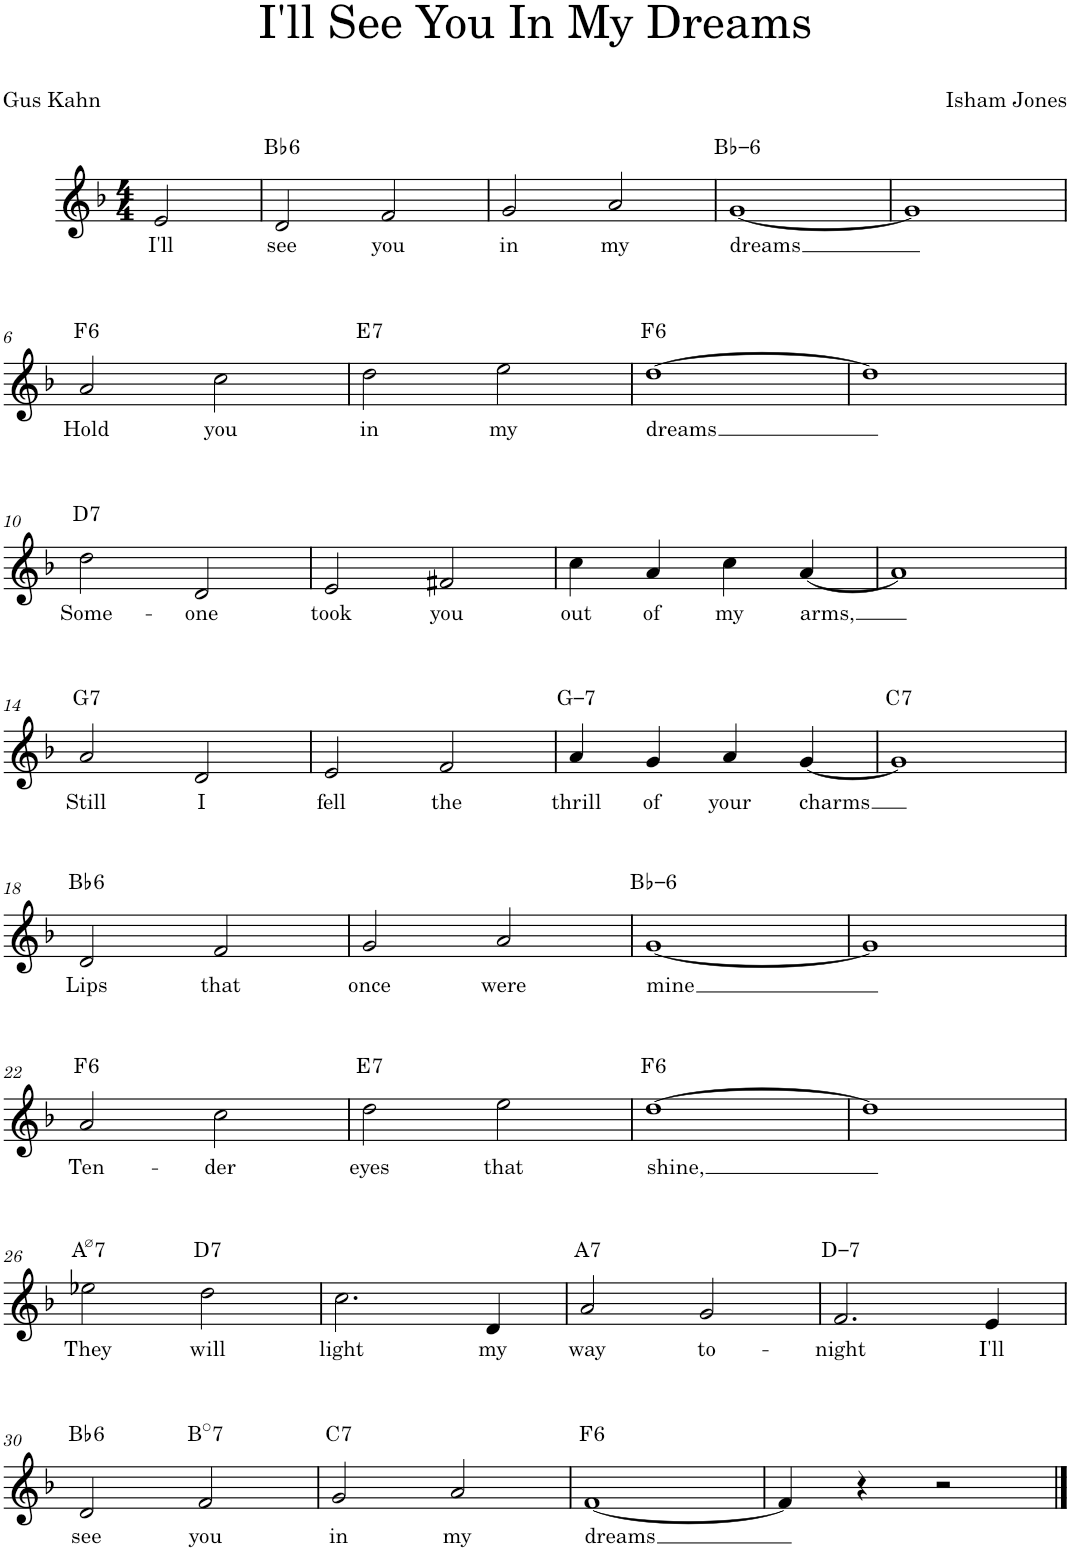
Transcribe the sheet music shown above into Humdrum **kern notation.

**kern	**text	**harte
*part1	*part1	*part1
*staff1	*staff1	*
*I"Piano	*	*
*I'Pno.	*	*
*clefG2	*	*
*k[b-]	*	*
*M4/4	*	*
=1	=1	=1
!	!LO:LY:b	!
2e/	I'll	.
=2	=2	=2
!	!LO:LY:b	!LO:H:kt=6
2d/	see	Bb:maj6
!	!LO:LY:b	!
2f/	you	.
=3	=3	=3
!	!LO:LY:b	!
2g/	in	.
!	!LO:LY:b	!
2a/	my	.
=4	=4	=4
!	!LO:LY:b	!LO:H:kt=6
[1g	dreams	Bb:min6
=5	=5	=5
1g]	.	.
!!LO:LB:g=z
=6	=6	=6
!	!LO:LY:b	!LO:H:kt=6
2a/	Hold	F:maj6
!	!LO:LY:b	!
2cc\	you	.
=7	=7	=7
!	!LO:LY:b	!LO:H:kt=7
2dd\	in	E:7
!	!LO:LY:b	!
2ee\	my	.
=8	=8	=8
!	!LO:LY:b	!LO:H:kt=6
[1dd	dreams	F:maj6
=9	=9	=9
1dd]	.	.
!!LO:LB:g=z
=10	=10	=10
!	!LO:LY:b	!LO:H:kt=7
2dd\	Some-	D:7
!	!LO:LY:b	!
2d/	-one	.
=11	=11	=11
!	!LO:LY:b	!
2e/	took	.
!	!LO:LY:b	!
2f#X/	you	.
=12	=12	=12
!	!LO:LY:b	!
4cc\	out	.
!	!LO:LY:b	!
4a/	of	.
!	!LO:LY:b	!
4cc\	my	.
!	!LO:LY:b	!
[4a/	arms,	.
=13	=13	=13
1a]	.	.
!!LO:LB:g=z
=14	=14	=14
!	!LO:LY:b	!LO:H:kt=7
2a/	Still	G:7
!	!LO:LY:b	!
2d/	I	.
=15	=15	=15
!	!LO:LY:b	!
2e/	fell	.
!	!LO:LY:b	!
2f/	the	.
=16	=16	=16
!	!LO:LY:b	!LO:H:kt=7
4a/	thrill	G:min7
!	!LO:LY:b	!
4g/	of	.
!	!LO:LY:b	!
4a/	your	.
!	!LO:LY:b	!
[4g/	charms	.
=17	=17	=17
!	!	!LO:H:kt=7
1g]	.	C:7
!!LO:LB:g=z
=18	=18	=18
!	!LO:LY:b	!LO:H:kt=6
2d/	Lips	Bb:maj6
!	!LO:LY:b	!
2f/	that	.
=19	=19	=19
!	!LO:LY:b	!
2g/	once	.
!	!LO:LY:b	!
2a/	were	.
=20	=20	=20
!	!LO:LY:b	!LO:H:kt=6
[1g	mine	Bb:min6
=21	=21	=21
1g]	.	.
!!LO:LB:g=z
=22	=22	=22
!	!LO:LY:b	!LO:H:kt=6
2a/	Ten-	F:maj6
!	!LO:LY:b	!
2cc\	-der	.
=23	=23	=23
!	!LO:LY:b	!LO:H:kt=7
2dd\	eyes	E:7
!	!LO:LY:b	!
2ee\	that	.
=24	=24	=24
!	!LO:LY:b	!LO:H:kt=6
[1dd	shine,	F:maj6
=25	=25	=25
1dd]	.	.
!!LO:LB:g=z
=26	=26	=26
!	!LO:LY:b	!LO:H:kt=7
2ee-X\	They	A:hdim7
!	!LO:LY:b	!LO:H:kt=7
2dd\	will	D:7
=27	=27	=27
!	!LO:LY:b	!
2.cc\	light	.
!	!LO:LY:b	!
4d/	my	.
=28	=28	=28
!	!LO:LY:b	!LO:H:kt=7
2a/	way	A:7
!	!LO:LY:b	!
2g/	to-	.
=29	=29	=29
!	!LO:LY:b	!LO:H:kt=7
2.f/	-night	D:min7
!	!LO:LY:b	!
4e/	I'll	.
!!LO:LB:g=z
=30	=30	=30
!	!LO:LY:b	!LO:H:kt=6
2d/	see	Bb:maj6
!	!LO:LY:b	!LO:H:kt=7
2f/	you	B:dim7
=31	=31	=31
!	!LO:LY:b	!LO:H:kt=7
2g/	in	C:7
!	!LO:LY:b	!
2a/	my	.
=32	=32	=32
!	!LO:LY:b	!LO:H:kt=6
[1f	dreams	F:maj6
=33	=33	=33
4f/]	.	.
4r	.	.
2r	.	.
==	==	==
*-	*-	*-
